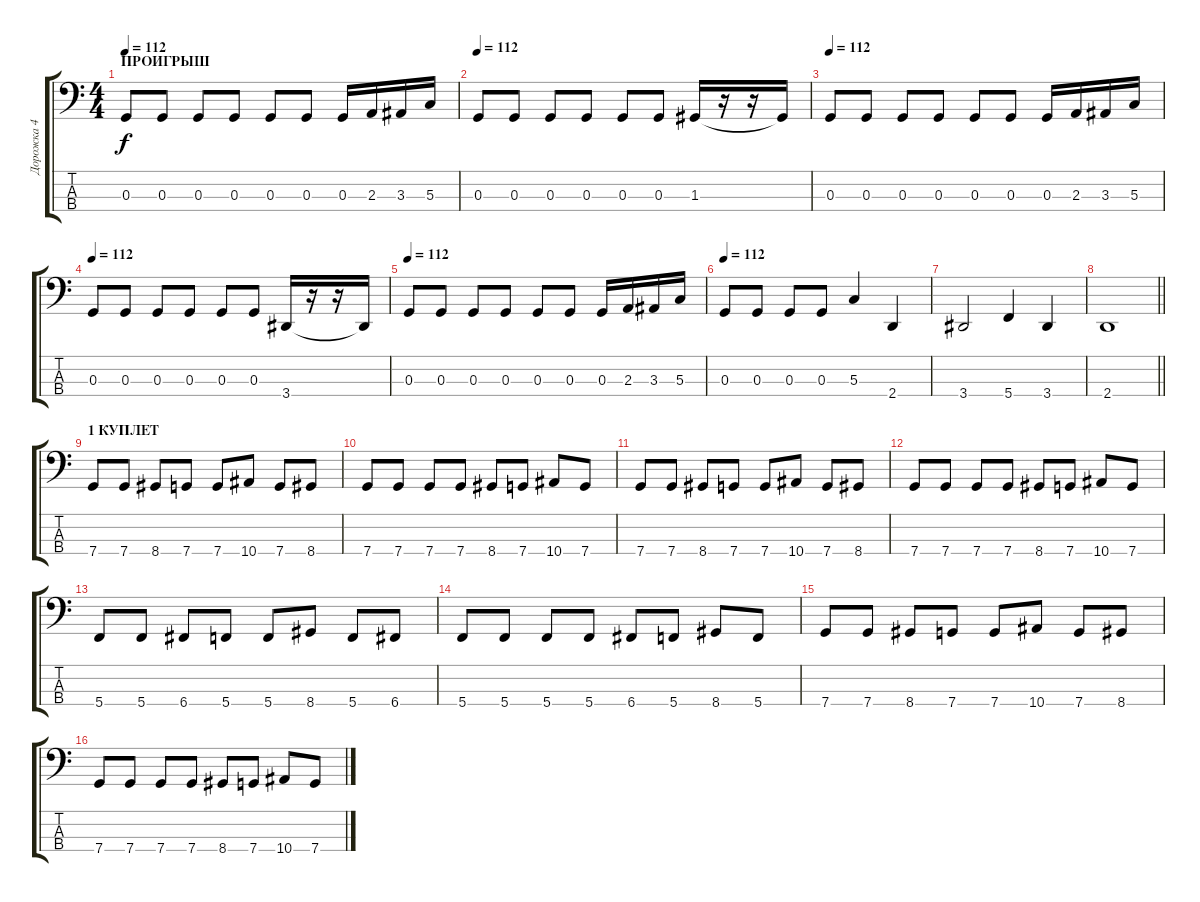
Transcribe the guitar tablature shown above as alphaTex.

\track ("Дорожка 4" "Дорожка 4") {instrument electricbassfinger}
\staff {score tabs}
\tuning (F2 C2 G1 C1) {hide}
\ts (4 4)
\section ("" "ПРОИГРЫШ")
\tempo 112
\clef f4
\ks c
0.3.8{dy f} 0.3.8 0.3.8 0.3.8 0.3.8 0.3.8 0.3.16 2.3.16 3.3.16 5.3.16 |
\tempo 112
0.3.8 0.3.8 0.3.8 0.3.8 0.3.8 0.3.8 1.3.16 r.16 r.16 1.3{t}.16 |
\tempo 112
0.3.8 0.3.8 0.3.8 0.3.8 0.3.8 0.3.8 0.3.16 2.3.16 3.3.16 5.3.16 |
\tempo 112
0.3.8 0.3.8 0.3.8 0.3.8 0.3.8 0.3.8 3.4.16 r.16 r.16 3.4{t}.16 |
\tempo 112
0.3.8 0.3.8 0.3.8 0.3.8 0.3.8 0.3.8 0.3.16 2.3.16 3.3.16 5.3.16 |
\tempo 112
0.3.8 0.3.8 0.3.8 0.3.8 5.3.4 2.4.4 |
3.4.2 5.4.4 3.4.4 |
\barLineRight lightlight
2.4.1 |
\section ("" "1 КУПЛЕТ")
7.4.8 7.4.8 8.4.8 7.4.8 7.4.8 10.4.8 7.4.8 8.4.8 |
7.4.8 7.4.8 7.4.8 7.4.8 8.4.8 7.4.8 10.4.8 7.4.8 |
7.4.8 7.4.8 8.4.8 7.4.8 7.4.8 10.4.8 7.4.8 8.4.8 |
7.4.8 7.4.8 7.4.8 7.4.8 8.4.8 7.4.8 10.4.8 7.4.8 |
5.4.8 5.4.8 6.4.8 5.4.8 5.4.8 8.4.8 5.4.8 6.4.8 |
5.4.8 5.4.8 5.4.8 5.4.8 6.4.8 5.4.8 8.4.8 5.4.8 |
7.4.8 7.4.8 8.4.8 7.4.8 7.4.8 10.4.8 7.4.8 8.4.8 |
7.4.8 7.4.8 7.4.8 7.4.8 8.4.8 7.4.8 10.4.8 7.4.8
